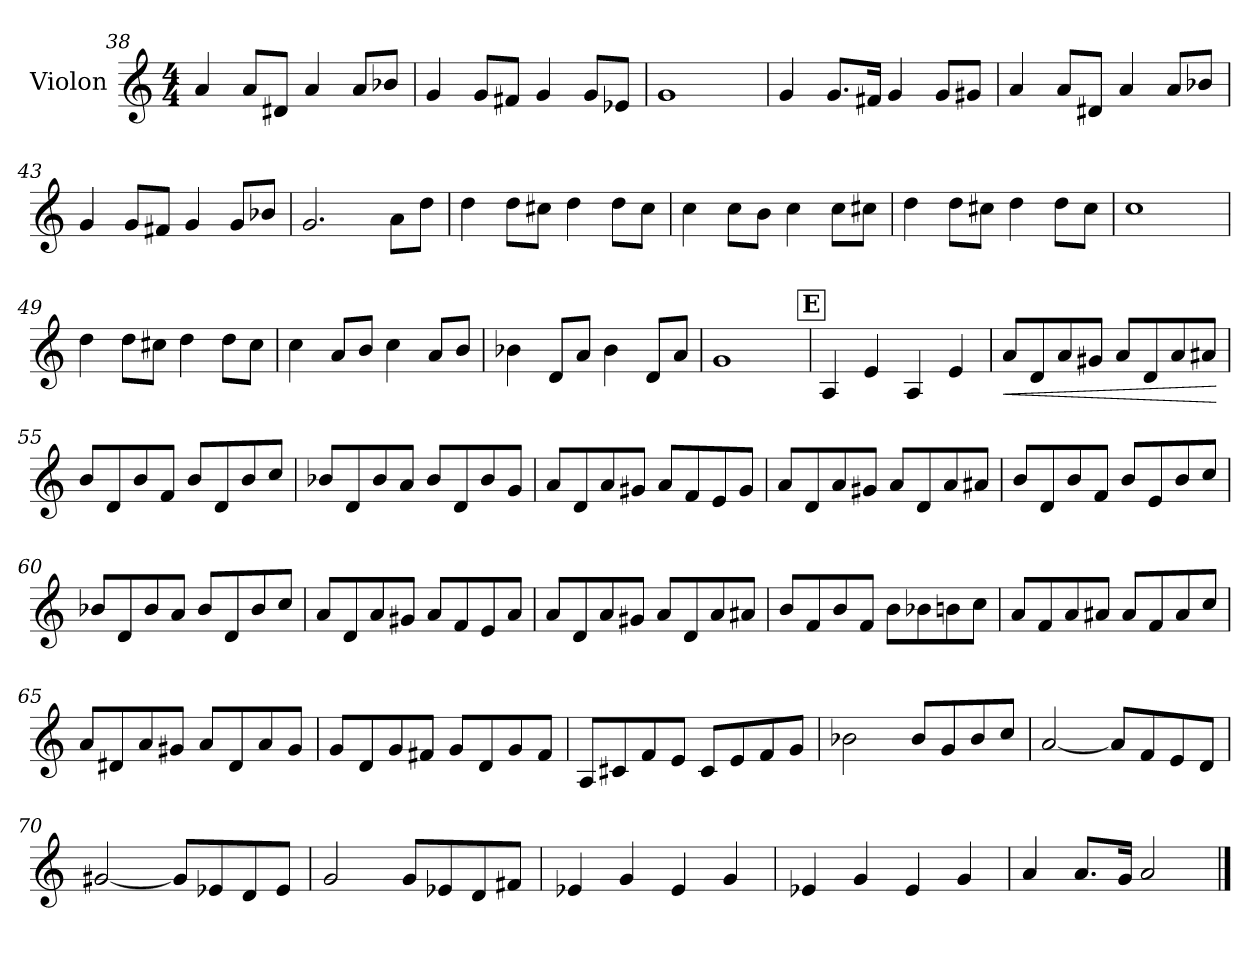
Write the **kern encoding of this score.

**kern	**dynam
*part1	*part1
*staff1	*staff1
*I"Violon	*
*I'Vln.	*
*clefG2	*
*k[]	*
*M4/4	*
=38	=38
4a/	.
8a/L	.
8d#X/J	.
4a/	.
8a/L	.
8b-X/J	.
=39	=39
4g/	.
8g/L	.
8f#X/J	.
4g/	.
8g/L	.
8e-X/J	.
!!LO:LB:g=z
=40	=40
1g	.
=41	=41
4g/	.
8.g/L	.
16f#X/Jk	.
4g/	.
8g/L	.
8g#X/J	.
=42	=42
4a/	.
8a/L	.
8d#X/J	.
4a/	.
8a/L	.
8b-X/J	.
=43	=43
4g/	.
8g/L	.
8f#X/J	.
4g/	.
8g/L	.
8b-X/J	.
=44	=44
2.g/	.
8a\L	.
8dd\J	.
=45	=45
4dd\	.
8dd\L	.
8cc#X\J	.
4dd\	.
8dd\L	.
8cc#\J	.
!!LO:LB:g=z
=46	=46
4cc\	.
8cc\L	.
8b\J	.
4cc\	.
8cc\L	.
8cc#X\J	.
=47	=47
4dd\	.
8dd\L	.
8cc#X\J	.
4dd\	.
8dd\L	.
8cc#\J	.
=48	=48
1cc	.
=49	=49
4dd\	.
8dd\L	.
8cc#X\J	.
4dd\	.
8dd\L	.
8cc#\J	.
=50	=50
4cc\	.
8a/L	.
8b/J	.
4cc\	.
8a/L	.
8b/J	.
=51	=51
4b-X\	.
8d/L	.
8a/J	.
4b-\	.
8d/L	.
8a/J	.
=52	=52
1g	.
!!LO:REH:place=s1:a:B:fs=14:t=E
=53	=53
4A/	.
4e/	.
4A/	.
4e/	.
!!LO:LB:g=z
=54	=54
!	!LO:HP:b
8a/L	<
8d/	.
8a/	.
8g#X/J	.
8a/L	.
8d/	.
8a/	.
8a#X/J	.
.	[
=55	=55
8b/L	.
8d/	.
8b/	.
8f/J	.
8b/L	.
8d/	.
8b/	.
8cc/J	.
=56	=56
8b-X/L	.
8d/	.
8b-/	.
8a/J	.
8b-/L	.
8d/	.
8b-/	.
8g/J	.
=57	=57
8a/L	.
8d/	.
8a/	.
8g#X/J	.
8a/L	.
8f/	.
8e/	.
8g#/J	.
=58	=58
8a/L	.
8d/	.
8a/	.
8g#X/J	.
8a/L	.
8d/	.
8a/	.
8a#X/J	.
!!LO:LB:g=z
=59	=59
8b/L	.
8d/	.
8b/	.
8f/J	.
8b/L	.
8e/	.
8b/	.
8cc/J	.
=60	=60
8b-X/L	.
8d/	.
8b-/	.
8a/J	.
8b-/L	.
8d/	.
8b-/	.
8cc/J	.
=61	=61
8a/L	.
8d/	.
8a/	.
8g#X/J	.
8a/L	.
8f/	.
8e/	.
8a/J	.
=62	=62
8a/L	.
8d/	.
8a/	.
8g#X/J	.
8a/L	.
8d/	.
8a/	.
8a#X/J	.
=63	=63
8b/L	.
8f/	.
8b/	.
8f/J	.
8b\L	.
8b-X\	.
8bn\	.
8cc\J	.
!!LO:PB:g=z
=64	=64
8a/L	.
8f/	.
8a/	.
8a#X/J	.
8a#/L	.
8f/	.
8a#/	.
8cc/J	.
=65	=65
8a/L	.
8d#X/	.
8a/	.
8g#X/J	.
8a/L	.
8d#/	.
8a/	.
8g#/J	.
=66	=66
8g/L	.
8d/	.
8g/	.
8f#X/J	.
8g/L	.
8d/	.
8g/	.
8f#/J	.
=67	=67
8A/L	.
8c#X/	.
8f/	.
8e/J	.
8c#/L	.
8e/	.
8f/	.
8g/J	.
=68	=68
2b-X\	.
8b-/L	.
8g/	.
8b-/	.
8cc/J	.
!!LO:LB:g=z
=69	=69
[2a/	.
8a/L]	.
8f/	.
8e/	.
8d/J	.
=70	=70
[2g#X/	.
8g#/L]	.
8e-X/	.
8d/	.
8e-/J	.
=71	=71
2g/	.
8g/L	.
8e-X/	.
8d/	.
8f#X/J	.
=72	=72
4e-X/	.
4g/	.
4e-/	.
4g/	.
=73	=73
4e-X/	.
4g/	.
4e-/	.
4g/	.
=74	=74
4a/	.
8.a/L	.
16g/Jk	.
2a/	.
==	==
*-	*-
